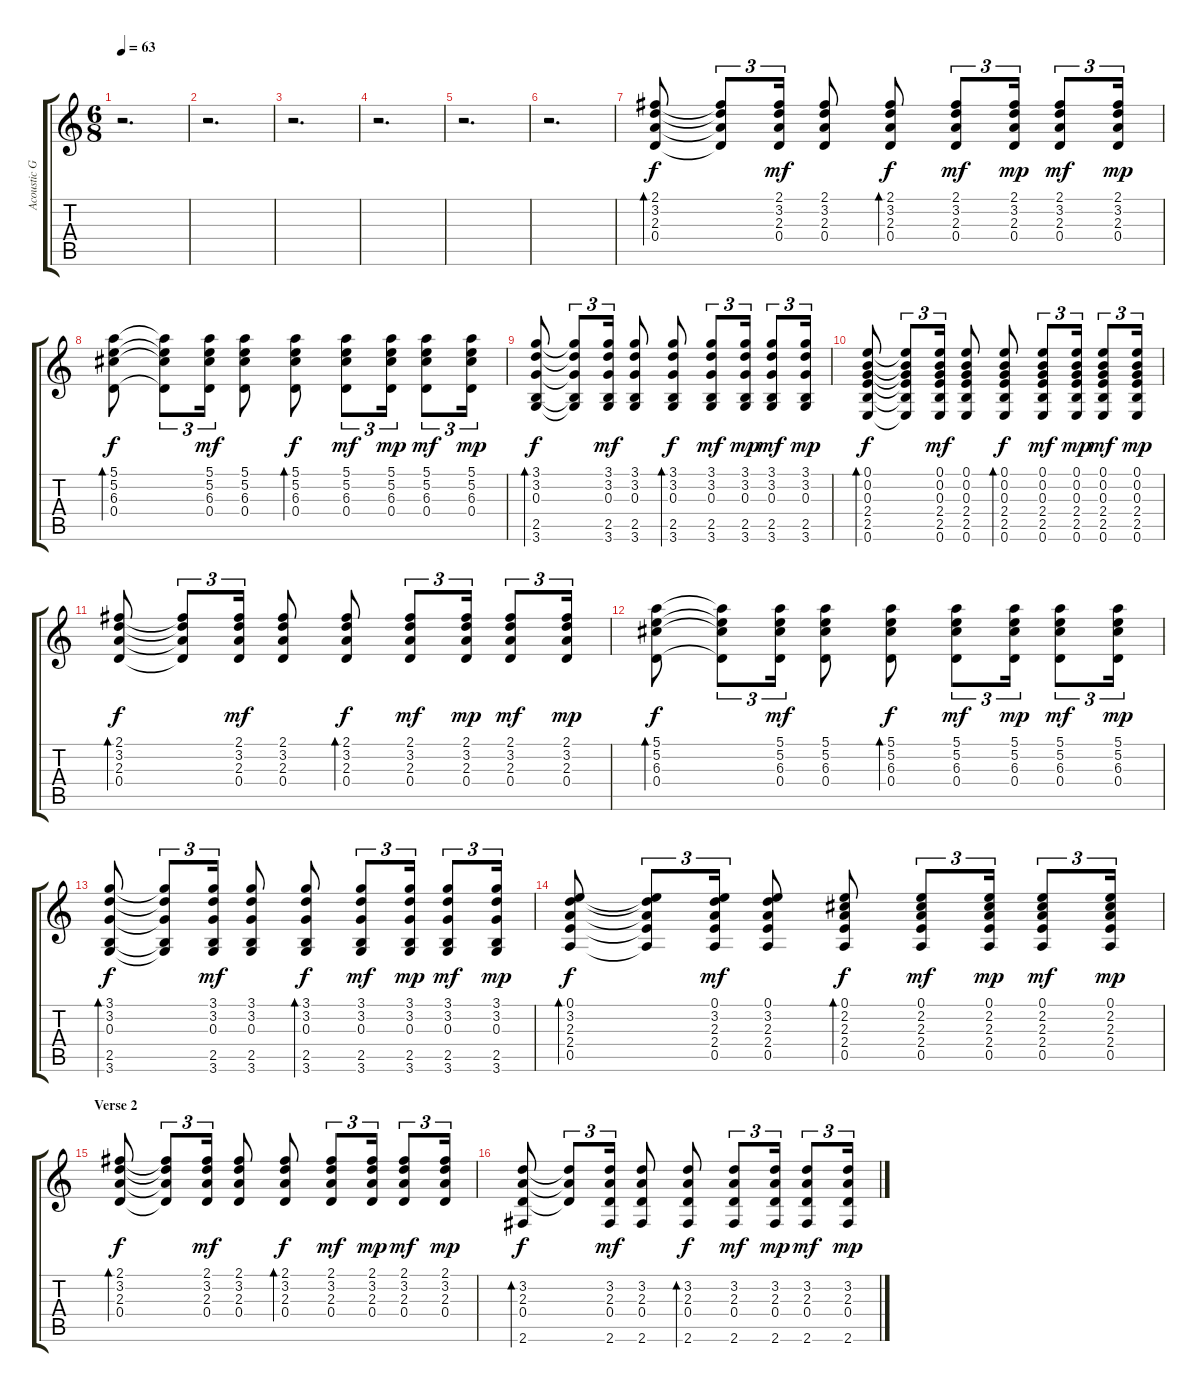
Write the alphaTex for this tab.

\track ("Acoustic Guitar" "Acoustic G") {instrument acousticguitarsteel}
\staff {score tabs}
\tuning (E4 B3 G3 D3 A2 E2) {hide}
\ts (6 8)
\tempo 63
\clef g2
\ks c
r.2{d dy f} |
r.2{d} |
r.2{d} |
r.2{d} |
r.2{d} |
r.2{d} |
(2.1 3.2 2.3 0.4).8{bd 60} (2.1{t} 3.2{t} 2.3{t} 0.4{t}).8{tu (3 2)} (2.1 3.2 2.3 0.4).16{tu (3 2) dy mf} (2.1 3.2 2.3 0.4).8 (2.1 3.2 2.3 0.4).8{bd 30 dy f} (2.1 3.2 2.3 0.4).8{tu (3 2) dy mf} (2.1 3.2 2.3 0.4).16{tu (3 2) dy mp} (2.1 3.2 2.3 0.4).8{tu (3 2) dy mf} (2.1 3.2 2.3 0.4).16{tu (3 2) dy mp} |
(5.1 5.2 6.3 0.4).8{bd 30 dy f} (5.1{t} 5.2{t} 6.3{t} 0.4{t}).8{tu (3 2)} (5.1 5.2 6.3 0.4).16{tu (3 2) dy mf} (5.1 5.2 6.3 0.4).8 (5.1 5.2 6.3 0.4).8{bd 30 dy f} (5.1 5.2 6.3 0.4).8{tu (3 2) dy mf} (5.1 5.2 6.3 0.4).16{tu (3 2) dy mp} (5.1 5.2 6.3 0.4).8{tu (3 2) dy mf} (5.1 5.2 6.3 0.4).16{tu (3 2) dy mp} |
(3.1 3.2 0.3 2.5 3.6).8{bd 30 dy f} (3.1{t} 3.2{t} 0.3{t} 2.5{t} 3.6{t}).8{tu (3 2)} (3.1 3.2 0.3 2.5 3.6).16{tu (3 2) dy mf} (3.1 3.2 0.3 2.5 3.6).8 (3.1 3.2 0.3 2.5 3.6).8{bd 30 dy f} (3.1 3.2 0.3 2.5 3.6).8{tu (3 2) dy mf} (3.1 3.2 0.3 2.5 3.6).16{tu (3 2) dy mp} (3.1 3.2 0.3 2.5 3.6).8{tu (3 2) dy mf} (3.1 3.2 0.3 2.5 3.6).16{tu (3 2) dy mp} |
(0.1 0.2 0.3 2.4 2.5 0.6).8{bd 30 dy f} (0.1{t} 0.2{t} 0.3{t} 2.4{t} 2.5{t} 0.6{t}).8{tu (3 2)} (0.1 0.2 0.3 2.4 2.5 0.6).16{tu (3 2) dy mf} (0.1 0.2 0.3 2.4 2.5 0.6).8 (0.1 0.2 0.3 2.4 2.5 0.6).8{bd 30 dy f} (0.1 0.2 0.3 2.4 2.5 0.6).8{tu (3 2) dy mf} (0.1 0.2 0.3 2.4 2.5 0.6).16{tu (3 2) dy mp} (0.1 0.2 0.3 2.4 2.5 0.6).8{tu (3 2) dy mf} (0.1 0.2 0.3 2.4 2.5 0.6).16{tu (3 2) dy mp} |
(2.1 3.2 2.3 0.4).8{bd 60 dy f} (2.1{t} 3.2{t} 2.3{t} 0.4{t}).8{tu (3 2)} (2.1 3.2 2.3 0.4).16{tu (3 2) dy mf} (2.1 3.2 2.3 0.4).8 (2.1 3.2 2.3 0.4).8{bd 30 dy f} (2.1 3.2 2.3 0.4).8{tu (3 2) dy mf} (2.1 3.2 2.3 0.4).16{tu (3 2) dy mp} (2.1 3.2 2.3 0.4).8{tu (3 2) dy mf} (2.1 3.2 2.3 0.4).16{tu (3 2) dy mp} |
(5.1 5.2 6.3 0.4).8{bd 30 dy f} (5.1{t} 5.2{t} 6.3{t} 0.4{t}).8{tu (3 2)} (5.1 5.2 6.3 0.4).16{tu (3 2) dy mf} (5.1 5.2 6.3 0.4).8 (5.1 5.2 6.3 0.4).8{bd 30 dy f} (5.1 5.2 6.3 0.4).8{tu (3 2) dy mf} (5.1 5.2 6.3 0.4).16{tu (3 2) dy mp} (5.1 5.2 6.3 0.4).8{tu (3 2) dy mf} (5.1 5.2 6.3 0.4).16{tu (3 2) dy mp} |
(3.1 3.2 0.3 2.5 3.6).8{bd 30 dy f} (3.1{t} 3.2{t} 0.3{t} 2.5{t} 3.6{t}).8{tu (3 2)} (3.1 3.2 0.3 2.5 3.6).16{tu (3 2) dy mf} (3.1 3.2 0.3 2.5 3.6).8 (3.1 3.2 0.3 2.5 3.6).8{bd 30 dy f} (3.1 3.2 0.3 2.5 3.6).8{tu (3 2) dy mf} (3.1 3.2 0.3 2.5 3.6).16{tu (3 2) dy mp} (3.1 3.2 0.3 2.5 3.6).8{tu (3 2) dy mf} (3.1 3.2 0.3 2.5 3.6).16{tu (3 2) dy mp} |
(0.1 3.2 2.3 2.4 0.5).8{bd 30 dy f} (0.1{t} 3.2{t} 2.3{t} 2.4{t} 0.5{t}).8{tu (3 2)} (0.1 3.2 2.3 2.4 0.5).16{tu (3 2) dy mf} (0.1 3.2 2.3 2.4 0.5).8 (0.1 2.2 2.3 2.4 0.5).8{bd 30 dy f} (0.1 2.2 2.3 2.4 0.5).8{tu (3 2) dy mf} (0.1 2.2 2.3 2.4 0.5).16{tu (3 2) dy mp} (0.1 2.2 2.3 2.4 0.5).8{tu (3 2) dy mf} (0.1 2.2 2.3 2.4 0.5).16{tu (3 2) dy mp} |
\section ("" "Verse 2")
(2.1 3.2 2.3 0.4).8{bd 30 dy f volume 10} (2.1{t} 3.2{t} 2.3{t} 0.4{t}).8{tu (3 2)} (2.1 3.2 2.3 0.4).16{tu (3 2) dy mf} (2.1 3.2 2.3 0.4).8 (2.1 3.2 2.3 0.4).8{bd 30 dy f} (2.1 3.2 2.3 0.4).8{tu (3 2) dy mf} (2.1 3.2 2.3 0.4).16{tu (3 2) dy mp} (2.1 3.2 2.3 0.4).8{tu (3 2) dy mf} (2.1 3.2 2.3 0.4).16{tu (3 2) dy mp} |
(3.2 2.3 0.4 2.6).8{bd 30 dy f} (3.2{t} 2.3{t} 0.4{t}).8{tu (3 2)} (3.2 2.3 0.4 2.6).16{tu (3 2) dy mf} (3.2 2.3 0.4 2.6).8 (3.2 2.3 0.4 2.6).8{bd 30 dy f} (3.2 2.3 0.4 2.6).8{tu (3 2) dy mf} (3.2 2.3 0.4 2.6).16{tu (3 2) dy mp} (3.2 2.3 0.4 2.6).8{tu (3 2) dy mf} (3.2 2.3 0.4 2.6).16{tu (3 2) dy mp}
